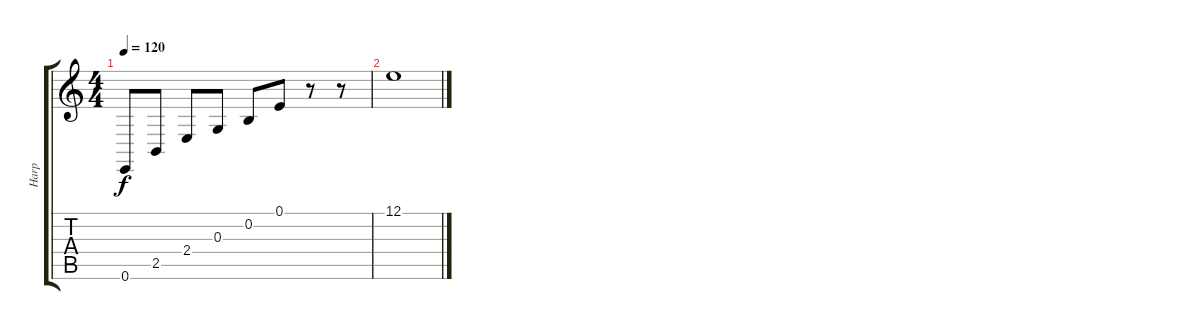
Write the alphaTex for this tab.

\track ("Harp" "Harp") {instrument orchestralharp}
\staff {score tabs}
\tuning (E4 B3 G3 D3 A2 E2) {hide}
\ts (4 4)
\tempo 120
\clef g2
\ks c
0.6.8{dy f} 2.5.8 2.4.8 0.3.8 0.2.8 0.1.8 r.8 r.8 |
12.1.1
